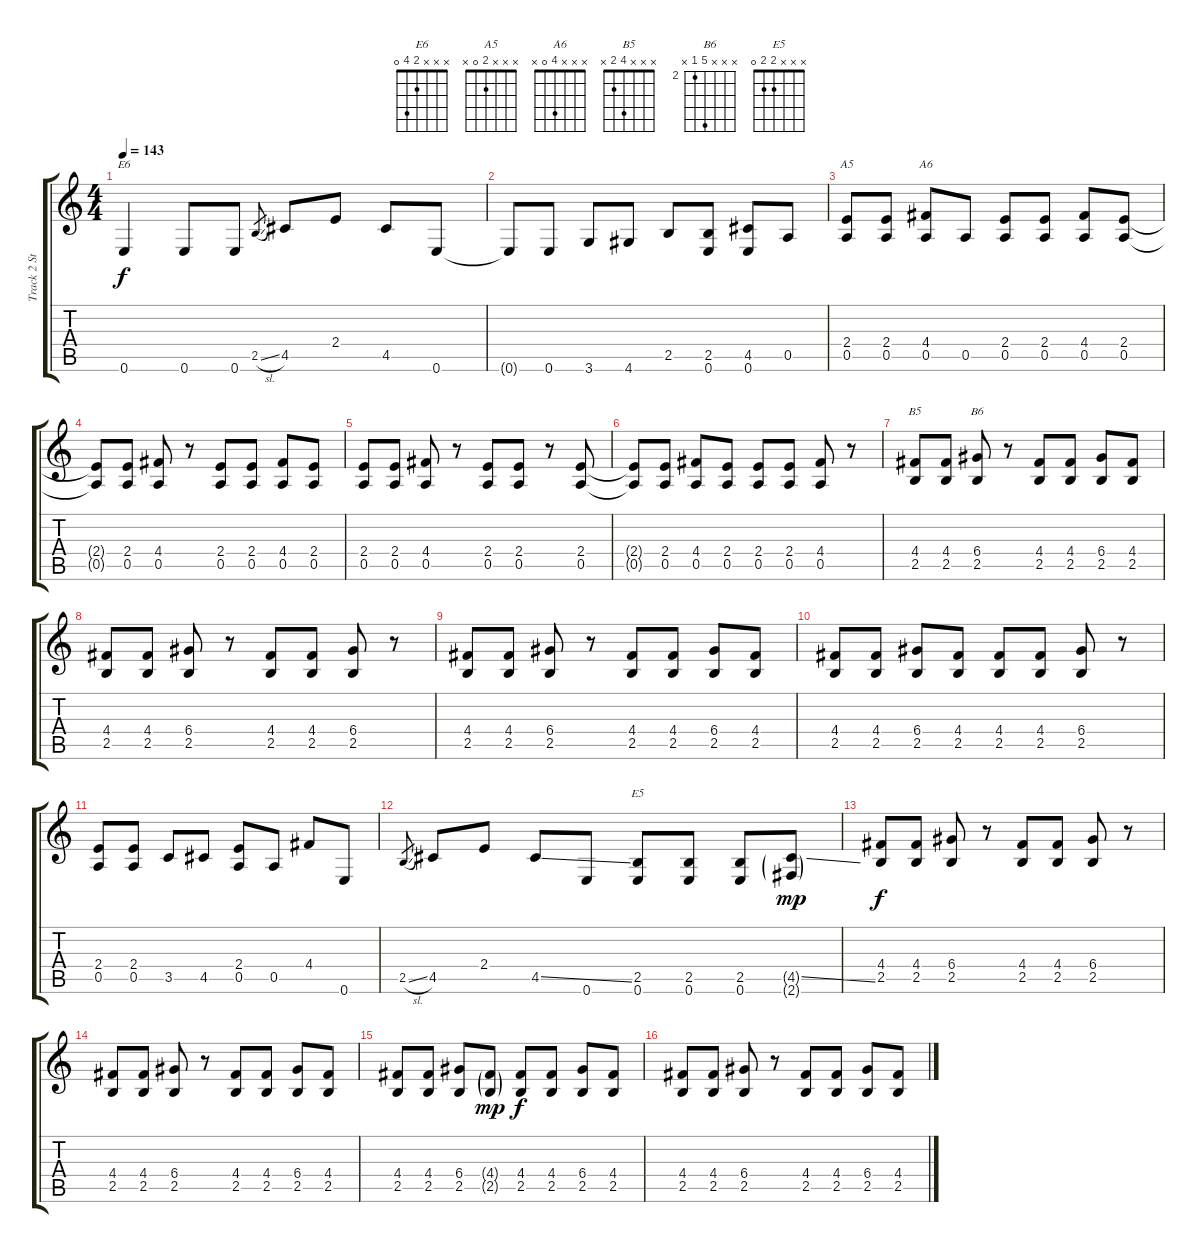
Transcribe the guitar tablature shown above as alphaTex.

\track ("Track 2 Standard tuning" "Track 2 St") {instrument electricguitarjazz}
\staff {score tabs}
\tuning (E4 B3 G3 D3 A2 E2) {hide}
\chord ("E6" x x x 2 4 0)
\chord ("A5" x x x 2 0 x)
\chord ("A6" x x x 4 0 x)
\chord ("B5" x x x 4 2 x)
\chord ("B6" x x x 6 2 x) {firstfret 2}
\chord ("E5" x x x 2 2 0)
\ts (4 4)
\tempo 143
\clef g2
\ks c
0.6.4{ch "E6" dy f} 0.6.8 0.6.8 2.5{sl}.8{gr} 4.5.8 2.4.8 4.5.8 0.6.8 |
0.6{t}.8 0.6.8 3.6.8 4.6.8 2.5.8 (2.5 0.6).8 (4.5 0.6).8 0.5.8 |
(2.4 0.5).8{ch "A5"} (2.4 0.5).8 (4.4 0.5).8{ch "A6"} 0.5.8 (2.4 0.5).8 (2.4 0.5).8 (4.4 0.5).8 (2.4 0.5).8 |
(2.4{t} 0.5{t}).8 (2.4 0.5).8 (4.4 0.5).8 r.8 (2.4 0.5).8 (2.4 0.5).8 (4.4 0.5).8 (2.4 0.5).8 |
(2.4 0.5).8 (2.4 0.5).8 (4.4 0.5).8 r.8 (2.4 0.5).8 (2.4 0.5).8 r.8 (2.4 0.5).8 |
(2.4{t} 0.5{t}).8 (2.4 0.5).8 (4.4 0.5).8 (2.4 0.5).8 (2.4 0.5).8 (2.4 0.5).8 (4.4 0.5).8 r.8 |
(4.4 2.5).8{ch "B5"} (4.4 2.5).8 (6.4 2.5).8{ch "B6"} r.8 (4.4 2.5).8 (4.4 2.5).8 (6.4 2.5).8 (4.4 2.5).8 |
(4.4 2.5).8 (4.4 2.5).8 (6.4 2.5).8 r.8 (4.4 2.5).8 (4.4 2.5).8 (6.4 2.5).8 r.8 |
(4.4 2.5).8 (4.4 2.5).8 (6.4 2.5).8 r.8 (4.4 2.5).8 (4.4 2.5).8 (6.4 2.5).8 (4.4 2.5).8 |
(4.4 2.5).8 (4.4 2.5).8 (6.4 2.5).8 (4.4 2.5).8 (4.4 2.5).8 (4.4 2.5).8 (6.4 2.5).8 r.8 |
(2.4 0.5).8 (2.4 0.5).8 3.5.8 4.5.8 (2.4 0.5).8 0.5.8 4.4.8 0.6.8 |
2.5{sl}.8{gr} 4.5.8 2.4.8 4.5{ss}.8 0.6.8 (2.5 0.6).8{ch "E5"} (2.5 0.6).8 (2.5 0.6).8 (4.5{ss g} 2.6{g}).8{dy mp} |
(4.4 2.5).8{dy f} (4.4 2.5).8 (6.4 2.5).8 r.8 (4.4 2.5).8 (4.4 2.5).8 (6.4 2.5).8 r.8 |
(4.4 2.5).8 (4.4 2.5).8 (6.4 2.5).8 r.8 (4.4 2.5).8 (4.4 2.5).8 (6.4 2.5).8 (4.4 2.5).8 |
(4.4 2.5).8 (4.4 2.5).8 (6.4 2.5).8 (4.4{g} 2.5{g}).8{dy mp} (4.4 2.5).8{dy f} (4.4 2.5).8 (6.4 2.5).8 (4.4 2.5).8 |
(4.4 2.5).8 (4.4 2.5).8 (6.4 2.5).8 r.8 (4.4 2.5).8 (4.4 2.5).8 (6.4 2.5).8 (4.4 2.5).8
